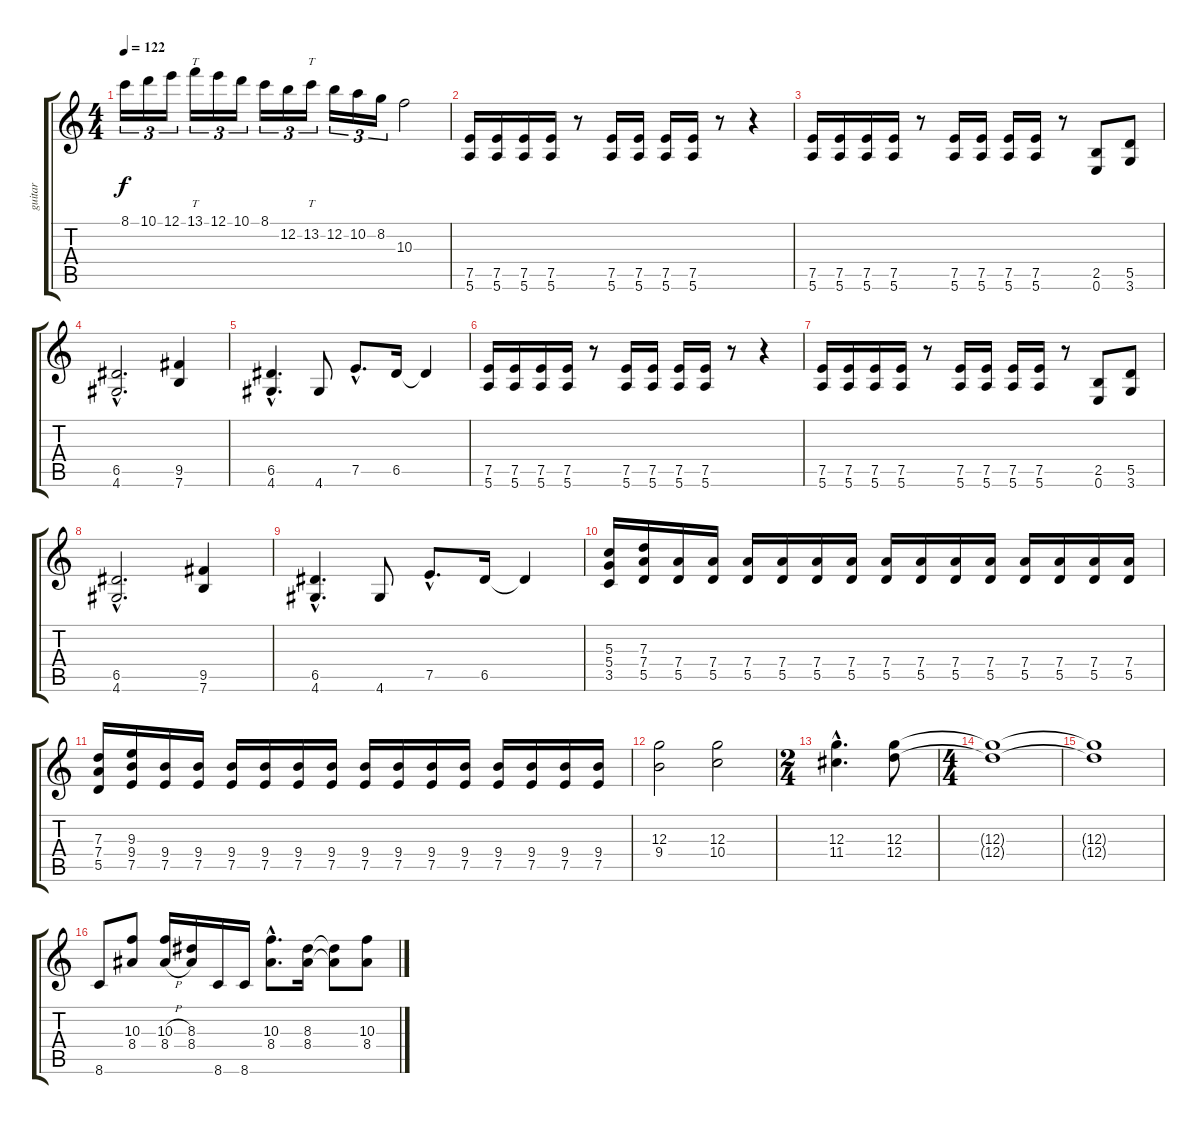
\track ("guitar" "guitar") {instrument overdrivenguitar}
\staff {score tabs}
\tuning (E4 B3 G3 D3 A2 E2) {hide}
\ts (4 4)
\tempo 122
\clef g2
\ks c
8.1.16{tu (3 2) dy f} 10.1.16{tu (3 2)} 12.1.16{tu (3 2)} 13.1.16{tt tu (3 2)} 12.1.16{tu (3 2)} 10.1.16{tu (3 2)} 8.1.16{tu (3 2)} 12.2.16{tu (3 2)} 13.2.16{tt tu (3 2)} 12.2.16{tu (3 2)} 10.2.16{tu (3 2)} 8.2.16{tu (3 2)} 10.3.2 |
(7.5 5.6).16 (7.5 5.6).16 (7.5 5.6).16 (7.5 5.6).16 r.8 (7.5 5.6).16 (7.5 5.6).16 (7.5 5.6).16 (7.5 5.6).16 r.8 r.4 |
(7.5 5.6).16 (7.5 5.6).16 (7.5 5.6).16 (7.5 5.6).16 r.8 (7.5 5.6).16 (7.5 5.6).16 (7.5 5.6).16 (7.5 5.6).16 r.8 (2.5 0.6).8 (5.5 3.6).8 |
(6.5{hac} 4.6{hac}).2{d} (9.5 7.6).4 |
(6.5{hac} 4.6{hac}).4{d} 4.6.8 7.5{hac}.8{d} 6.5.16 6.5{t}.4 |
(7.5 5.6).16 (7.5 5.6).16 (7.5 5.6).16 (7.5 5.6).16 r.8 (7.5 5.6).16 (7.5 5.6).16 (7.5 5.6).16 (7.5 5.6).16 r.8 r.4 |
(7.5 5.6).16 (7.5 5.6).16 (7.5 5.6).16 (7.5 5.6).16 r.8 (7.5 5.6).16 (7.5 5.6).16 (7.5 5.6).16 (7.5 5.6).16 r.8 (2.5 0.6).8 (5.5 3.6).8 |
(6.5{hac} 4.6{hac}).2{d} (9.5 7.6).4 |
(6.5{hac} 4.6{hac}).4{d} 4.6.8 7.5{hac}.8{d} 6.5.16 6.5{t}.4 |
(5.3 5.4 3.5).16 (7.3 7.4 5.5).16 (7.4 5.5).16 (7.4 5.5).16 (7.4 5.5).16 (7.4 5.5).16 (7.4 5.5).16 (7.4 5.5).16 (7.4 5.5).16 (7.4 5.5).16 (7.4 5.5).16 (7.4 5.5).16 (7.4 5.5).16 (7.4 5.5).16 (7.4 5.5).16 (7.4 5.5).16 |
(7.3 7.4 5.5).16 (9.3 9.4 7.5).16 (9.4 7.5).16 (9.4 7.5).16 (9.4 7.5).16 (9.4 7.5).16 (9.4 7.5).16 (9.4 7.5).16 (9.4 7.5).16 (9.4 7.5).16 (9.4 7.5).16 (9.4 7.5).16 (9.4 7.5).16 (9.4 7.5).16 (9.4 7.5).16 (9.4 7.5).16 |
(12.3 9.4).2 (12.3 10.4).2 |
\ts (2 4)
(12.3{hac} 11.4{hac}).4{d} (12.3 12.4).8 |
\ts (4 4)
(12.3{t} 12.4{t}).1 |
(12.3{t} 12.4{t}).1 |
8.6.8 (10.3 8.4).8 (10.3{h} 8.4{h}).16 (8.3 8.4).16 8.6.16 8.6.16 (10.3{hac} 8.4{hac}).8{d} (8.3 8.4).16 (8.3{t} 8.4{t}).8 (10.3 8.4).8
